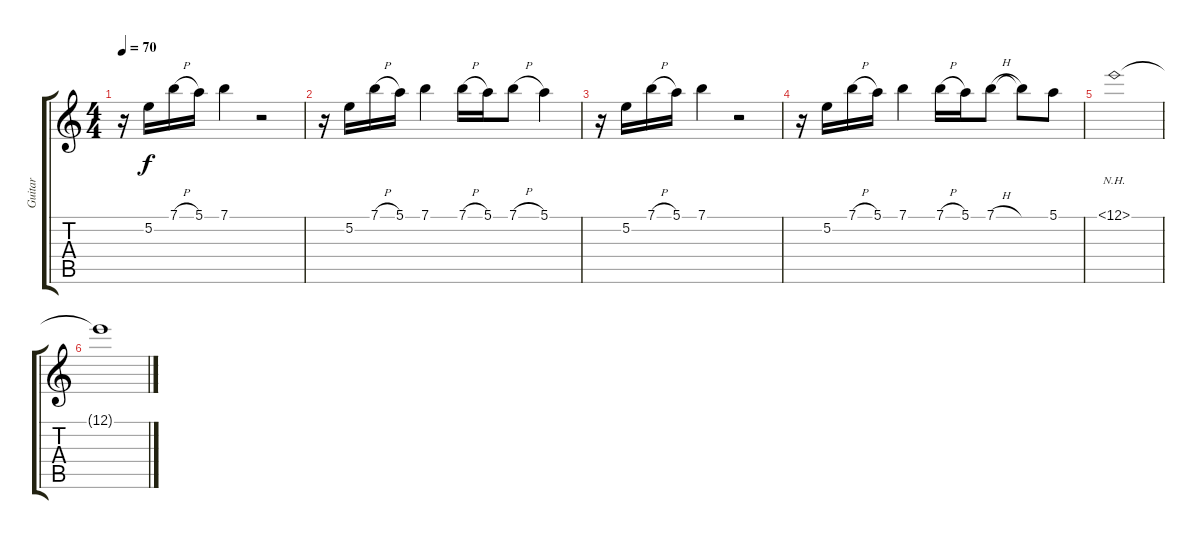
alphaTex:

\track ("Guitar" "Guitar") {instrument acousticguitarnylon}
\staff {score tabs}
\tuning (E4 B3 G3 D3 A2 E2) {hide}
\ts (4 4)
\tempo 70
\clef g2
\ks c
r.16{dy f} 5.2.16 7.1{h}.16 5.1.16 7.1.4 r.2 |
r.16 5.2.16 7.1{h}.16 5.1.16 7.1.4 7.1{h}.16 5.1.16 7.1{h}.8 5.1.4 |
r.16 5.2.16 7.1{h}.16 5.1.16 7.1.4 r.2 |
r.16 5.2.16 7.1{h}.16 5.1.16 7.1.4 7.1{h}.16 5.1.16 7.1{h}.8 7.1{t}.8 5.1.8 |
12.1{nh}.1 |
12.1{t}.1
